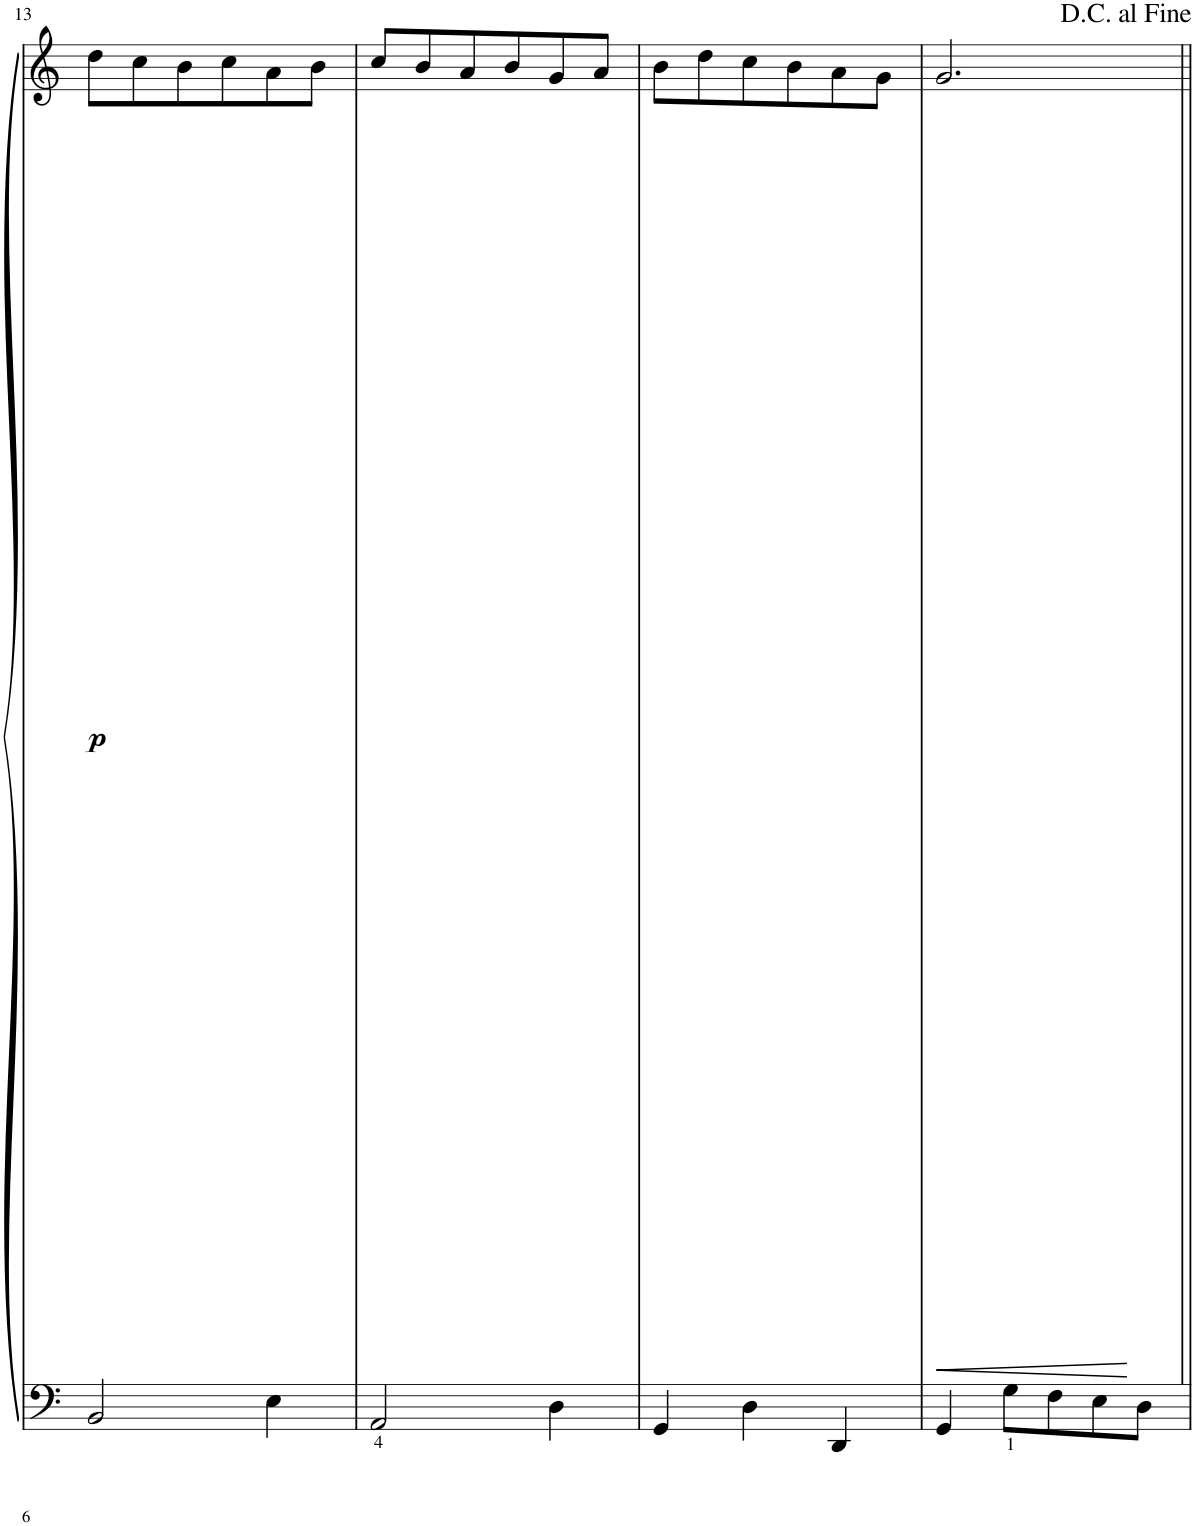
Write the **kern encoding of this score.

**kern	**kern	**dynam
*part1	*part1	*part1
*staff2	*staff1	*staff1/2
*I"Piano	*	*
*I'Pno	*	*
!!LO:PB:g=z
*clefF4	*clefG2	*
*k[]	*k[]	*
*M3/4	*M3/4	*
=13	=13	=13
!	!	!LO:DY:b
2BB/	8dd\L	p
.	8cc\	.
.	8b\	.
.	8cc\	.
4E\	8a\	.
.	8b\J	.
=14	=14	=14
2AA/	8cc/L	.
.	8b/	.
.	8a/	.
.	8b/	.
4D\	8g/	.
.	8a/J	.
=15	=15	=15
4GG/	8b\L	.
.	8dd\	.
4D\	8cc\	.
.	8b\	.
4DD/	8a\	.
.	8g\J	.
=16	=16	=16
!	!	!LO:HP:b
4GG/	2.g/	<
8G\L	.	.
8F\	.	.
8E\	.	.
8D\J	.	.
.	.	[
=||	=||	=||
*-	*-	*-
